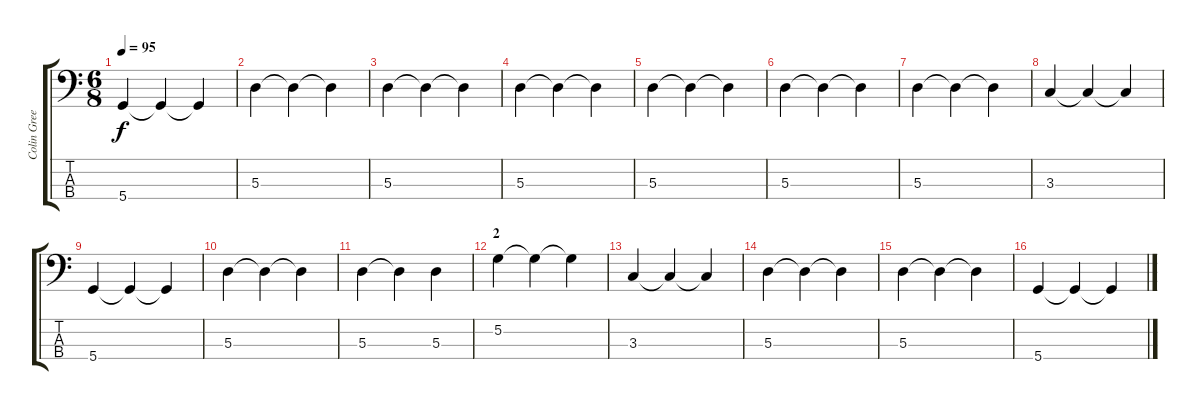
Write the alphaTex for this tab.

\track ("Colin Greenwood (Basse)" "Colin Gree") {instrument electricbassfinger}
\staff {score tabs}
\tuning (G2 D2 A1 D1) {hide}
\ts (6 8)
\tempo 95
\clef f4
\ks c
5.4.4{dy f} 5.4{t}.4 5.4{t}.4 |
5.3.4 5.3{t}.4 5.3{t}.4 |
5.3.4 5.3{t}.4 5.3{t}.4 |
5.3.4 5.3{t}.4 5.3{t}.4 |
5.3.4 5.3{t}.4 5.3{t}.4 |
5.3.4 5.3{t}.4 5.3{t}.4 |
5.3.4 5.3{t}.4 5.3{t}.4 |
3.3.4 3.3{t}.4 3.3{t}.4 |
5.4.4 5.4{t}.4 5.4{t}.4 |
5.3.4 5.3{t}.4 5.3{t}.4 |
5.3.4 5.3{t}.4 5.3.4 |
\section ("" "2")
5.2.4 5.2{t}.4 5.2{t}.4 |
3.3.4 3.3{t}.4 3.3{t}.4 |
5.3.4 5.3{t}.4 5.3{t}.4 |
5.3.4 5.3{t}.4 5.3{t}.4 |
5.4.4 5.4{t}.4 5.4{t}.4
